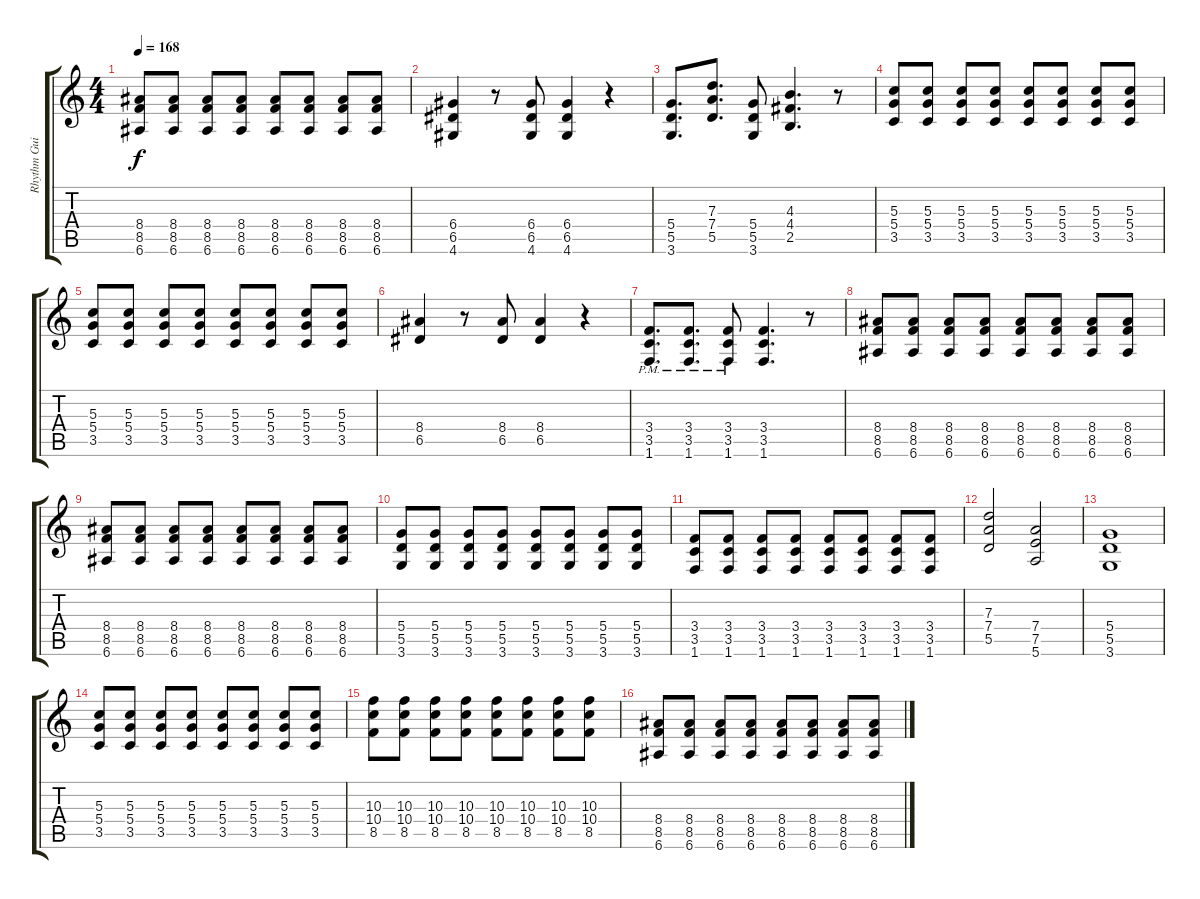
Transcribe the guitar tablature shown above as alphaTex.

\track ("Rhythm Guitar" "Rhythm Gui") {instrument distortionguitar}
\staff {score tabs}
\tuning (E4 B3 G3 D3 A2 E2) {hide}
\ts (4 4)
\tempo 168
\clef g2
\ks c
(8.4 8.5 6.6).8{dy f} (8.4 8.5 6.6).8 (8.4 8.5 6.6).8 (8.4 8.5 6.6).8 (8.4 8.5 6.6).8 (8.4 8.5 6.6).8 (8.4 8.5 6.6).8 (8.4 8.5 6.6).8 |
(6.4 6.5 4.6).4 r.8 (6.4 6.5 4.6).8 (6.4 6.5 4.6).4 r.4 |
(5.4 5.5 3.6).8{d} (7.3 7.4 5.5).8{d} (5.4 5.5 3.6).8 (4.3 4.4 2.5).4{d} r.8 |
(5.3 5.4 3.5).8 (5.3 5.4 3.5).8 (5.3 5.4 3.5).8 (5.3 5.4 3.5).8 (5.3 5.4 3.5).8 (5.3 5.4 3.5).8 (5.3 5.4 3.5).8 (5.3 5.4 3.5).8 |
(5.3 5.4 3.5).8 (5.3 5.4 3.5).8 (5.3 5.4 3.5).8 (5.3 5.4 3.5).8 (5.3 5.4 3.5).8 (5.3 5.4 3.5).8 (5.3 5.4 3.5).8 (5.3 5.4 3.5).8 |
(8.4 6.5).4 r.8 (8.4 6.5).8 (8.4 6.5).4 r.4 |
(3.4{pm} 3.5{pm} 1.6{pm}).8{d} (3.4{pm} 3.5{pm} 1.6{pm}).8{d} (3.4{pm} 3.5{pm} 1.6{pm}).8 (3.4 3.5 1.6).4{d} r.8 |
(8.4 8.5 6.6).8 (8.4 8.5 6.6).8 (8.4 8.5 6.6).8 (8.4 8.5 6.6).8 (8.4 8.5 6.6).8 (8.4 8.5 6.6).8 (8.4 8.5 6.6).8 (8.4 8.5 6.6).8 |
(8.4 8.5 6.6).8 (8.4 8.5 6.6).8 (8.4 8.5 6.6).8 (8.4 8.5 6.6).8 (8.4 8.5 6.6).8 (8.4 8.5 6.6).8 (8.4 8.5 6.6).8 (8.4 8.5 6.6).8 |
(5.4 5.5 3.6).8 (5.4 5.5 3.6).8 (5.4 5.5 3.6).8 (5.4 5.5 3.6).8 (5.4 5.5 3.6).8 (5.4 5.5 3.6).8 (5.4 5.5 3.6).8 (5.4 5.5 3.6).8 |
(3.4 3.5 1.6).8 (3.4 3.5 1.6).8 (3.4 3.5 1.6).8 (3.4 3.5 1.6).8 (3.4 3.5 1.6).8 (3.4 3.5 1.6).8 (3.4 3.5 1.6).8 (3.4 3.5 1.6).8 |
(7.3 7.4 5.5).2 (7.4 7.5 5.6).2 |
(5.4 5.5 3.6).1 |
(5.3 5.4 3.5).8 (5.3 5.4 3.5).8 (5.3 5.4 3.5).8 (5.3 5.4 3.5).8 (5.3 5.4 3.5).8 (5.3 5.4 3.5).8 (5.3 5.4 3.5).8 (5.3 5.4 3.5).8 |
(10.3 10.4 8.5).8 (10.3 10.4 8.5).8 (10.3 10.4 8.5).8 (10.3 10.4 8.5).8 (10.3 10.4 8.5).8 (10.3 10.4 8.5).8 (10.3 10.4 8.5).8 (10.3 10.4 8.5).8 |
(8.4 8.5 6.6).8 (8.4 8.5 6.6).8 (8.4 8.5 6.6).8 (8.4 8.5 6.6).8 (8.4 8.5 6.6).8 (8.4 8.5 6.6).8 (8.4 8.5 6.6).8 (8.4 8.5 6.6).8
